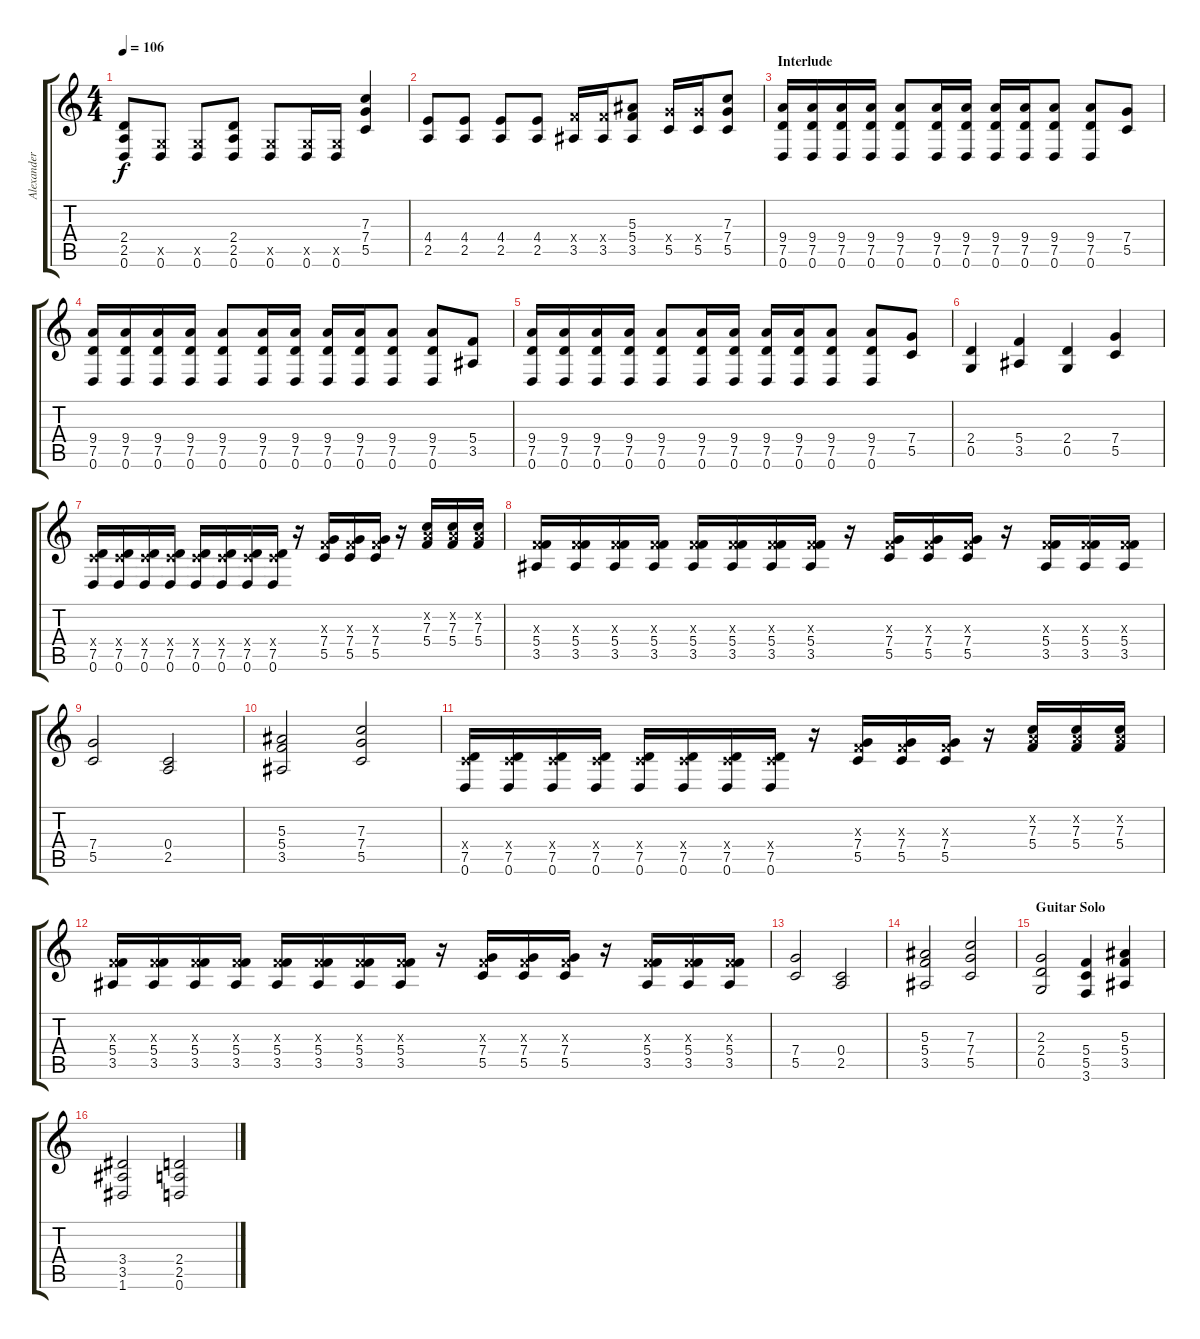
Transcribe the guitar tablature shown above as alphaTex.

\track ("Alexander Kuoppala" "Alexander ") {instrument distortionguitar}
\staff {score tabs}
\tuning (D4 A3 F3 C3 G2 D2) {hide}
\ts (4 4)
\tempo 106
\clef g2
\ks c
(2.4 2.5 0.6).8{dy f} (0.5{x} 0.6).8 (0.5{x} 0.6).8 (2.4 2.5 0.6).8 (0.5{x} 0.6).8 (0.5{x} 0.6).16 (0.5{x} 0.6).16 (7.3 7.4 5.5).4 |
(4.4 2.5).8 (4.4 2.5).8 (4.4 2.5).8 (4.4 2.5).8 (5.4{x} 3.5).16 (5.4{x} 3.5).16 (5.3 5.4 3.5).8 (7.4{x} 5.5).16 (7.4{x} 5.5).16 (7.3 7.4 5.5).8 |
\section ("" "Interlude")
(9.4 7.5 0.6).16 (9.4 7.5 0.6).16 (9.4 7.5 0.6).16 (9.4 7.5 0.6).16 (9.4 7.5 0.6).8 (9.4 7.5 0.6).16 (9.4 7.5 0.6).16 (9.4 7.5 0.6).16 (9.4 7.5 0.6).16 (9.4 7.5 0.6).8 (9.4 7.5 0.6).8 (7.4 5.5).8 |
(9.4 7.5 0.6).16 (9.4 7.5 0.6).16 (9.4 7.5 0.6).16 (9.4 7.5 0.6).16 (9.4 7.5 0.6).8 (9.4 7.5 0.6).16 (9.4 7.5 0.6).16 (9.4 7.5 0.6).16 (9.4 7.5 0.6).16 (9.4 7.5 0.6).8 (9.4 7.5 0.6).8 (5.4 3.5).8 |
(9.4 7.5 0.6).16 (9.4 7.5 0.6).16 (9.4 7.5 0.6).16 (9.4 7.5 0.6).16 (9.4 7.5 0.6).8 (9.4 7.5 0.6).16 (9.4 7.5 0.6).16 (9.4 7.5 0.6).16 (9.4 7.5 0.6).16 (9.4 7.5 0.6).8 (9.4 7.5 0.6).8 (7.4 5.5).8 |
(2.4 0.5).4 (5.4 3.5).4 (2.4 0.5).4 (7.4 5.5).4 |
(0.4{x} 7.5 0.6).16 (0.4{x} 7.5 0.6).16 (0.4{x} 7.5 0.6).16 (0.4{x} 7.5 0.6).16 (0.4{x} 7.5 0.6).16 (0.4{x} 7.5 0.6).16 (0.4{x} 7.5 0.6).16 (0.4{x} 7.5 0.6).16 r.16 (0.3{x} 7.4 5.5).16 (0.3{x} 7.4 5.5).16 (0.3{x} 7.4 5.5).16 r.16 (0.2{x} 7.3 5.4).16 (0.2{x} 7.3 5.4).16 (0.2{x} 7.3 5.4).16 |
(0.3{x} 5.4 3.5).16 (0.3{x} 5.4 3.5).16 (0.3{x} 5.4 3.5).16 (0.3{x} 5.4 3.5).16 (0.3{x} 5.4 3.5).16 (0.3{x} 5.4 3.5).16 (0.3{x} 5.4 3.5).16 (0.3{x} 5.4 3.5).16 r.16 (0.3{x} 7.4 5.5).16 (0.3{x} 7.4 5.5).16 (0.3{x} 7.4 5.5).16 r.16 (0.3{x} 5.4 3.5).16 (0.3{x} 5.4 3.5).16 (0.3{x} 5.4 3.5).16 |
(7.4 5.5).2 (0.4 2.5).2 |
(5.3 5.4 3.5).2 (7.3 7.4 5.5).2 |
(0.4{x} 7.5 0.6).16 (0.4{x} 7.5 0.6).16 (0.4{x} 7.5 0.6).16 (0.4{x} 7.5 0.6).16 (0.4{x} 7.5 0.6).16 (0.4{x} 7.5 0.6).16 (0.4{x} 7.5 0.6).16 (0.4{x} 7.5 0.6).16 r.16 (0.3{x} 7.4 5.5).16 (0.3{x} 7.4 5.5).16 (0.3{x} 7.4 5.5).16 r.16 (0.2{x} 7.3 5.4).16 (0.2{x} 7.3 5.4).16 (0.2{x} 7.3 5.4).16 |
(0.3{x} 5.4 3.5).16 (0.3{x} 5.4 3.5).16 (0.3{x} 5.4 3.5).16 (0.3{x} 5.4 3.5).16 (0.3{x} 5.4 3.5).16 (0.3{x} 5.4 3.5).16 (0.3{x} 5.4 3.5).16 (0.3{x} 5.4 3.5).16 r.16 (0.3{x} 7.4 5.5).16 (0.3{x} 7.4 5.5).16 (0.3{x} 7.4 5.5).16 r.16 (0.3{x} 5.4 3.5).16 (0.3{x} 5.4 3.5).16 (0.3{x} 5.4 3.5).16 |
(7.4 5.5).2 (0.4 2.5).2 |
(5.3 5.4 3.5).2 (7.3 7.4 5.5).2 |
\section ("" "Guitar Solo")
(2.3 2.4 0.5).2 (5.4 5.5 3.6).4 (5.3 5.4 3.5).4 |
(3.4 3.5 1.6).2 (2.4 2.5 0.6).2
